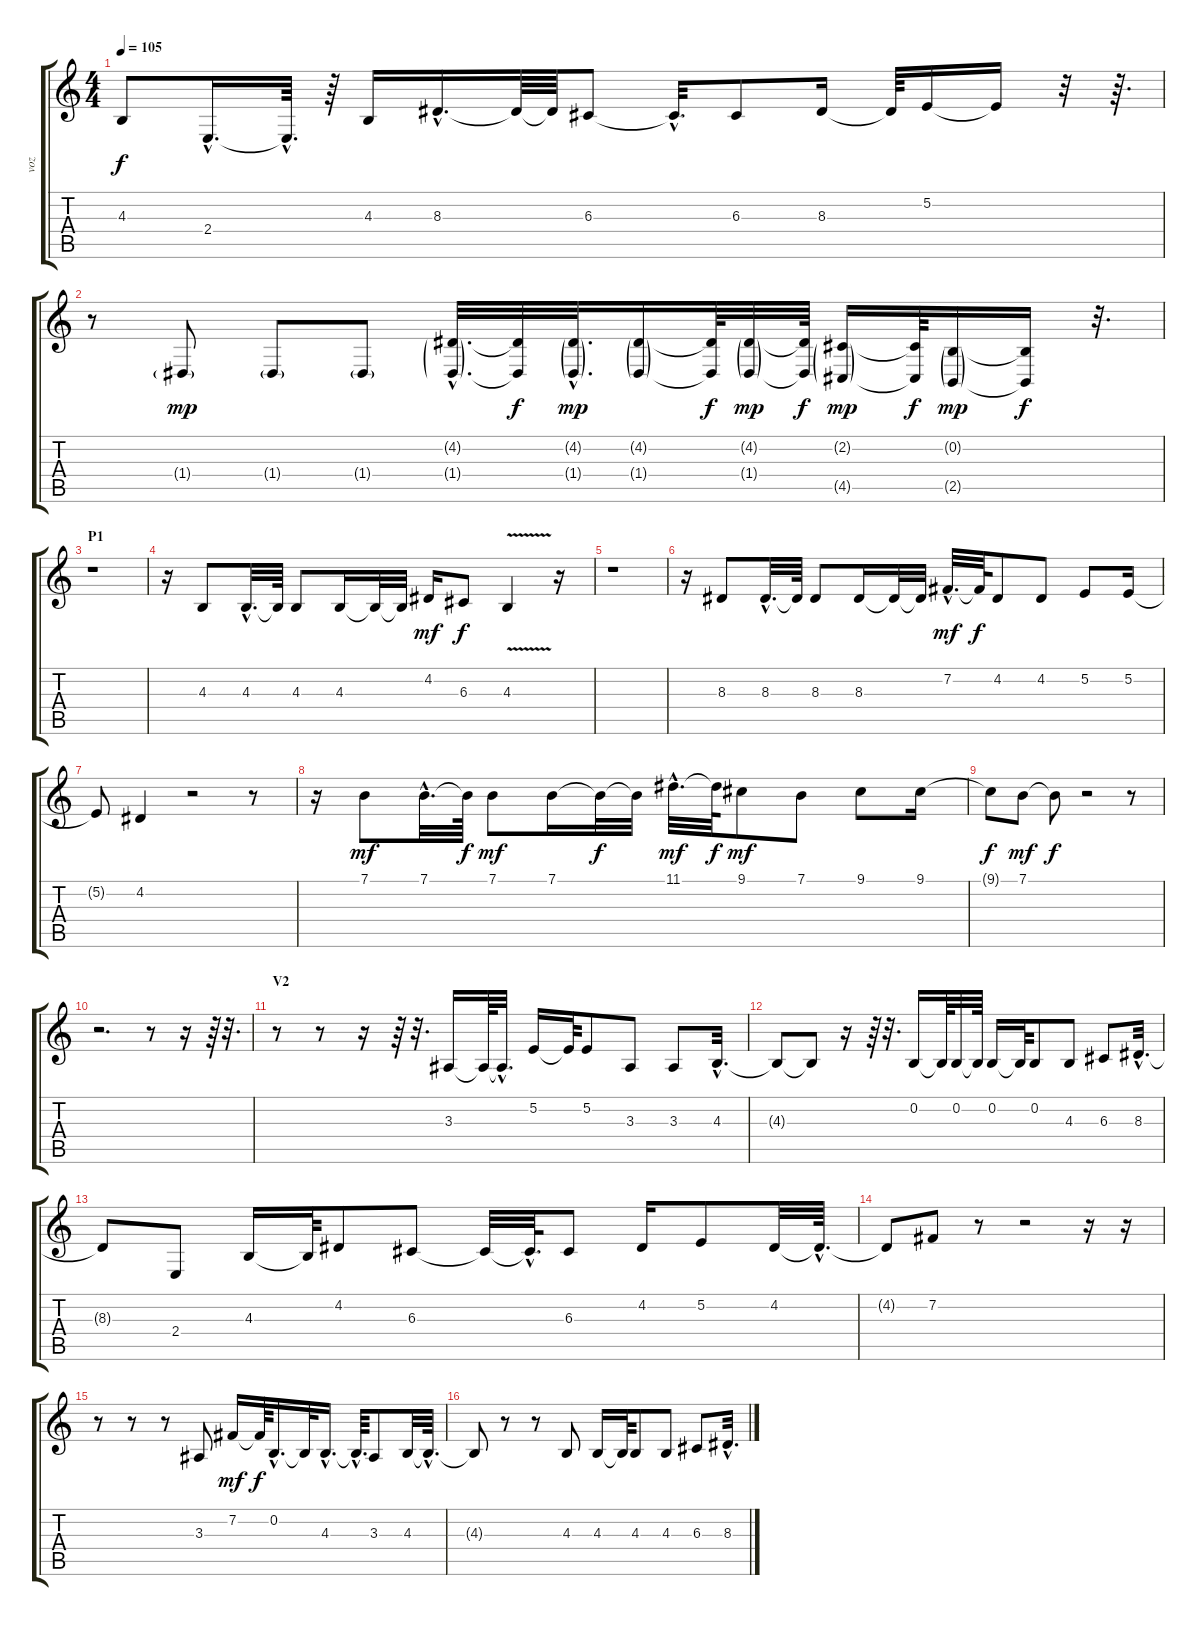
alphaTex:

\track ("voz" "voz") {instrument voiceoohs}
\staff {score tabs}
\tuning (E4 B3 G3 D3 A2 E2) {hide}
\ts (4 4)
\tempo 105
\clef g2
\ks c
4.3{t}.8{dy f} 2.4{hac}.16{d} 2.4{hac t}.64{d} r.64 4.3.16 8.3{hac}.16{d} 8.3{t}.64 8.3{t}.64 6.3.8 6.3{hac t}.32{d} 6.3.8 8.3.16 8.3{t}.64 5.2.16 5.2{t}.16 r.32 r.64{d} |
r.8 1.4{g}.8{dy mp} 1.4{g}.8 1.4{g}.8 (4.2{g hac} 1.4{g hac}).32{d} (4.2{t} 1.4{t}).32{dy f} (4.2{g hac} 1.4{g hac}).32{d dy mp} (4.2{g} 1.4{g}).16 (4.2{t} 1.4{t}).64{dy f} (4.2{g} 1.4{g}).32{dy mp} (4.2{t} 1.4{t}).64{dy f} (2.2{g} 4.5{g}).16{dy mp} (2.2{t} 4.5{t}).64{dy f} (0.2{g} 2.5{g}).16{dy mp} (0.2{t} 2.5{t}).16{dy f} r.32{d} |
\section ("" "P1")
r.1 |
r.16 4.3.8 4.3{hac}.32{d} 4.3{t}.64 4.3.8 4.3.16 4.3{t}.32 4.3{t}.32 4.2.16{dy mf} 6.3.8{dy f} 4.3{v}.4 r.16 |
r.1 |
r.16 8.3.8 8.3{hac}.32{d} 8.3{t}.64 8.3.8 8.3.16 8.3{t}.32 8.3{t}.32 7.2{hac}.32{d dy mf} 7.2{t}.64{dy f} 4.2.8 4.2.8 5.2.8 5.2.16 |
5.2{t}.8 4.2.4 r.2 r.8 |
r.16 7.1.8{dy mf} 7.1{hac}.32{d} 7.1{t}.64{dy f} 7.1.8{dy mf} 7.1.16 7.1{t}.32{dy f} 7.1{t}.32 11.1{hac}.32{d dy mf} 11.1{t}.64{dy f} 9.1.8{dy mf} 7.1.8 9.1.8 9.1.16 |
9.1{t}.8{dy f} 7.1.8{dy mf} 7.1{t}.8{dy f} r.2 r.8 |
r.2{d} r.8 r.16 r.64 r.32{d} |
\section ("" "V2")
r.8 r.8 r.16 r.64 r.32{d} 3.3.16 3.3{t}.64 3.3{hac t}.32{d} 5.2.16 5.2{t}.64 5.2.8 3.3.8 3.3.8 4.3{hac}.32{d} |
4.3{t}.8 4.3{t}.8 r.16 r.64 r.32{d} 0.2.16 0.2{t}.64 0.2.32 0.2{t}.64 0.2.16 0.2{t}.64 0.2.8 4.3.8 6.3.8 8.3{hac}.32{d} |
8.3{t}.8 2.4.8 4.3.16 4.3{t}.64 4.2.8 6.3.8 6.3{t}.32 6.3{hac t}.64{d} 6.3.8 4.2.16 5.2.8 4.2.32 4.2{hac t}.64{d} |
4.2{t}.8 7.2.8 r.8 r.2 r.16 r.16 |
r.8 r.8 r.8 3.3.8 7.2.16{dy mf} 7.2{t}.64{dy f} 0.2{hac}.16{d} 0.2{t}.32 4.3{hac}.16{d} 4.3{hac t}.64{d} 3.3.8 4.3.32 4.3{hac t}.64{d} |
4.3{t}.8 r.8 r.8 4.3.8 4.3.16 4.3{t}.64 4.3.8 4.3.8 6.3.8 8.3{hac}.32{d}
